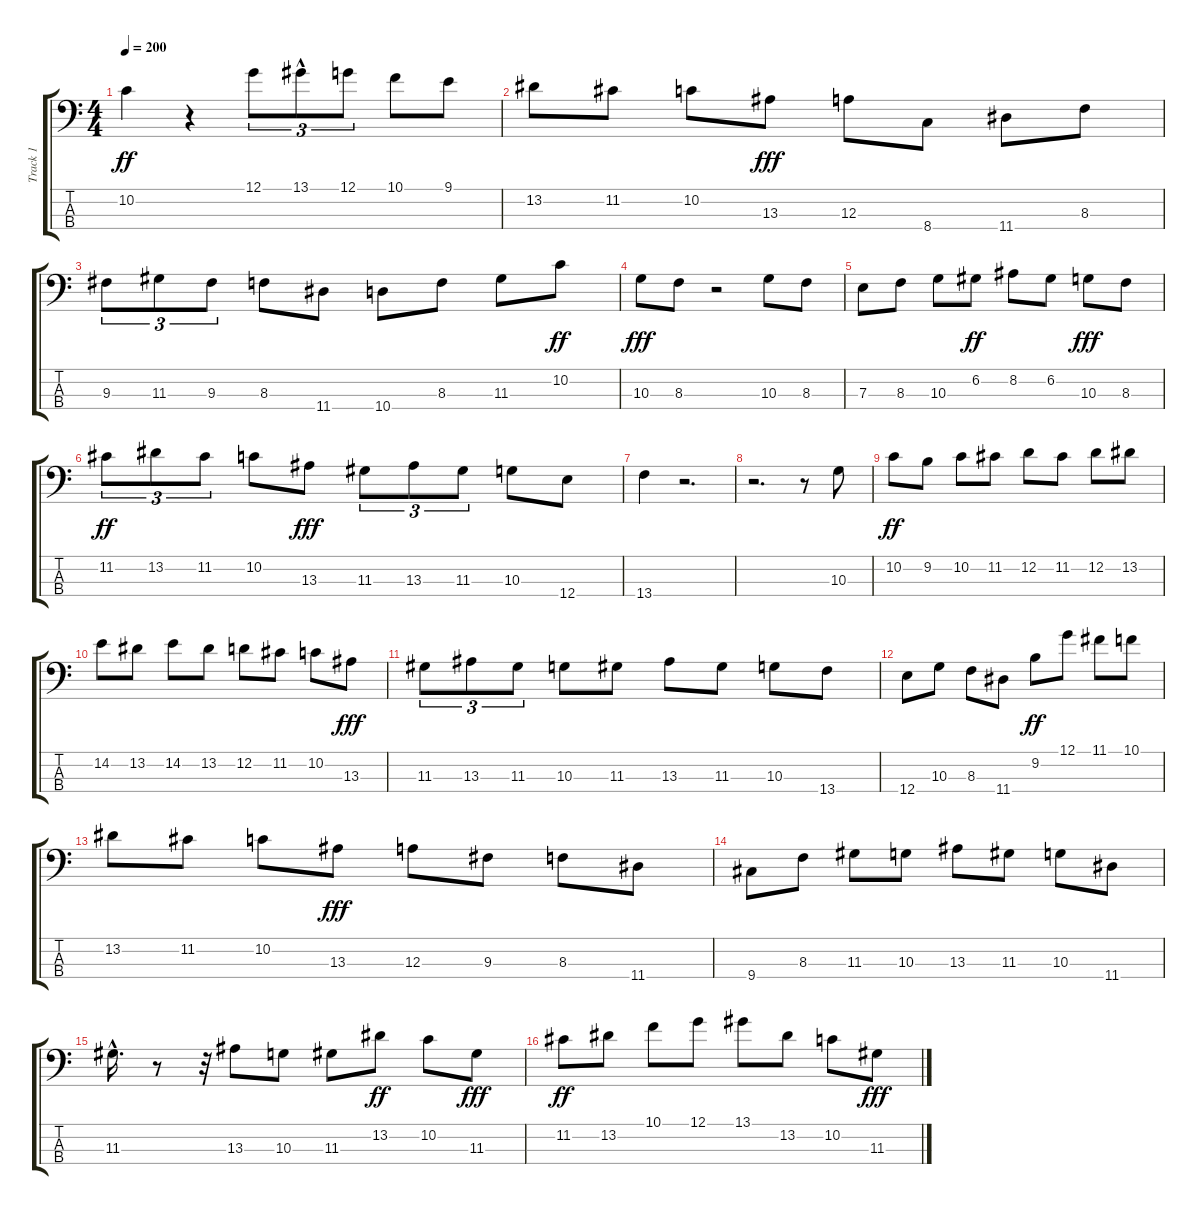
\track ("Track 1" "Track 1") {instrument fretlessbass}
\staff {score tabs}
\tuning (G2 D2 A1 E1) {hide}
\ts (4 4)
\tempo 200
\clef f4
\ks c
10.2.4{dy ff} r.4 12.1.8{tu (3 2)} 13.1{hac}.8{tu (3 2)} 12.1.8{tu (3 2)} 10.1.8 9.1.8 |
13.2.8 11.2.8 10.2.8 13.3.8{dy fff} 12.3.8 8.4.8 11.4.8 8.3.8 |
9.3.8{tu (3 2)} 11.3.8{tu (3 2)} 9.3.8{tu (3 2)} 8.3.8 11.4.8 10.4.8 8.3.8 11.3.8 10.2.8{dy ff} |
10.3.8{dy fff} 8.3.8 r.2 10.3.8 8.3.8 |
7.3.8 8.3.8 10.3.8 6.2.8{dy ff} 8.2.8 6.2.8 10.3.8{dy fff} 8.3.8 |
11.2.8{tu (3 2) dy ff} 13.2.8{tu (3 2)} 11.2.8{tu (3 2)} 10.2.8 13.3.8{dy fff} 11.3.8{tu (3 2)} 13.3.8{tu (3 2)} 11.3.8{tu (3 2)} 10.3.8 12.4.8 |
13.4.4 r.2{d} |
r.2{d} r.8 10.3.8 |
10.2.8{dy ff} 9.2.8 10.2.8 11.2.8 12.2.8 11.2.8 12.2.8 13.2.8 |
14.2.8 13.2.8 14.2.8 13.2.8 12.2.8 11.2.8 10.2.8 13.3.8{dy fff} |
11.3.8{tu (3 2)} 13.3.8{tu (3 2)} 11.3.8{tu (3 2)} 10.3.8 11.3.8 13.3.8 11.3.8 10.3.8 13.4.8 |
12.4.8 10.3.8 8.3.8 11.4.8 9.2.8{dy ff} 12.1.8 11.1.8 10.1.8 |
13.2.8 11.2.8 10.2.8 13.3.8{dy fff} 12.3.8 9.3.8 8.3.8 11.4.8 |
9.4.8 8.3.8 11.3.8 10.3.8 13.3.8 11.3.8 10.3.8 11.4.8 |
11.3{hac}.16{d} r.8 r.32 13.3.8 10.3.8 11.3.8 13.2.8{dy ff} 10.2.8 11.3.8{dy fff} |
11.2.8{dy ff} 13.2.8 10.1.8 12.1.8 13.1.8 13.2.8 10.2.8 11.3.8{dy fff}
